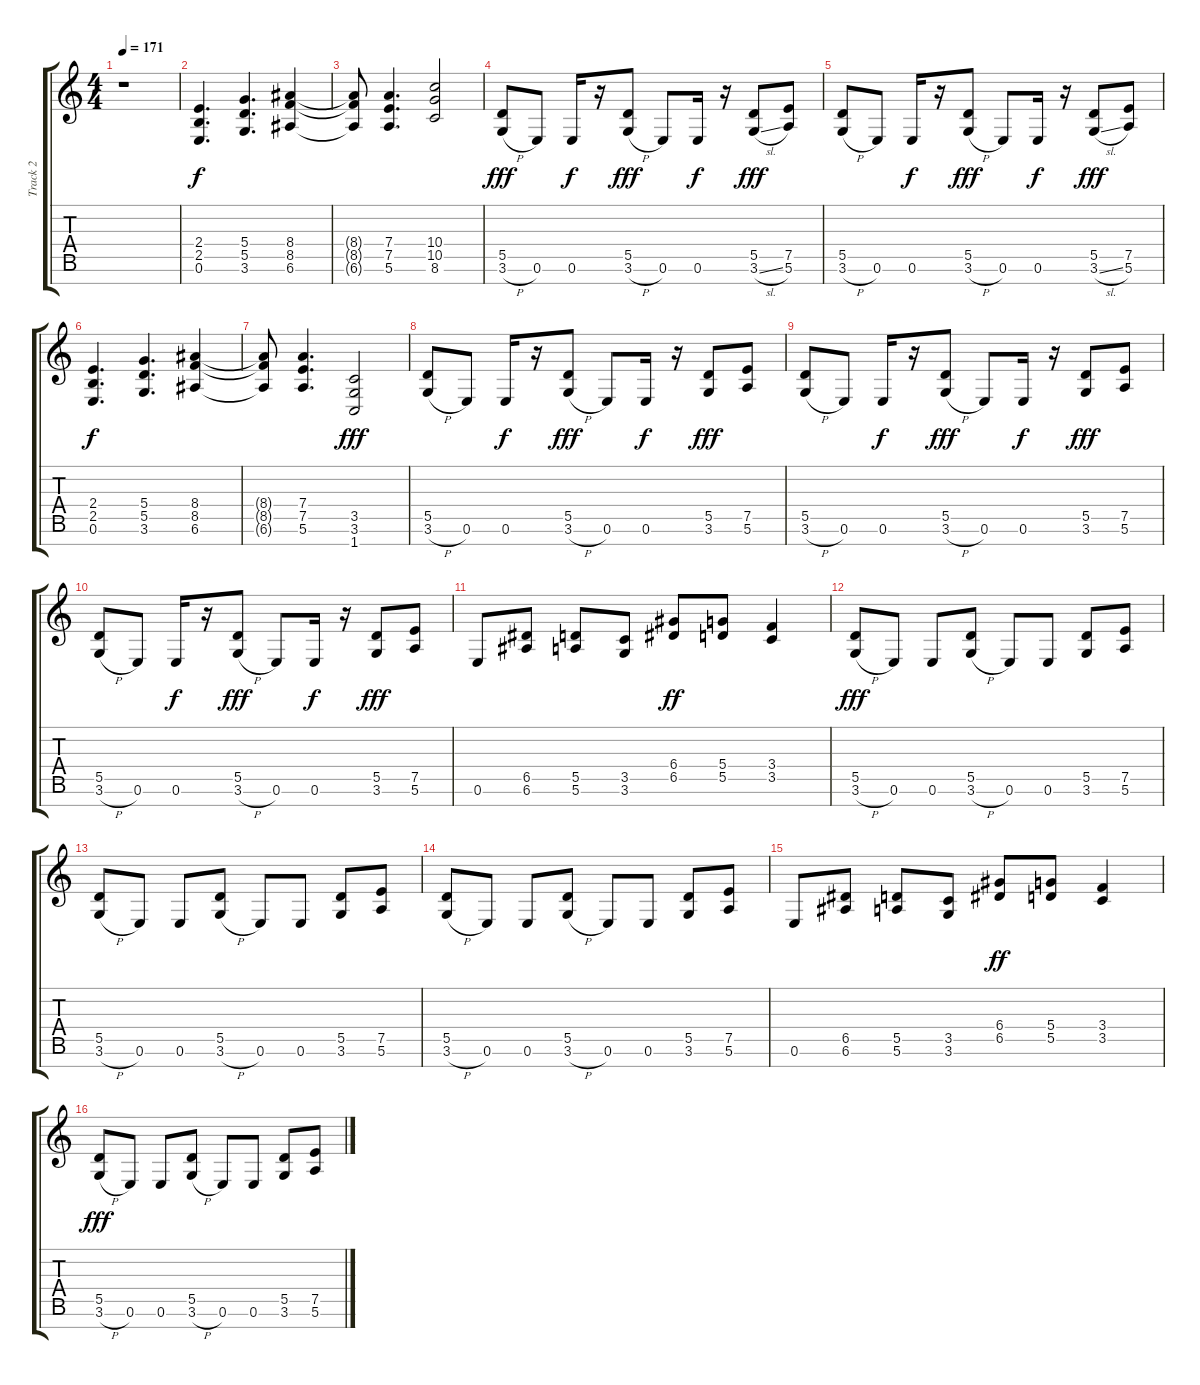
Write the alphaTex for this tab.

\track ("Track 2" "Track 2") {instrument distortionguitar}
\staff {score tabs}
\tuning (E4 B3 G3 D3 A2 E2 B1) {hide}
\ts (4 4)
\tempo 171
\clef g2
\ks c
r.1{dy f instrument distortionguitar} |
(2.4 2.5 0.6).4{d} (5.4 5.5 3.6).4{d} (8.4 8.5 6.6).4 |
(8.4{t} 8.5{t} 6.6{t}).8 (7.4 7.5 5.6).4{d} (10.4 10.5 8.6).2 |
(5.5 3.6{h}).8{dy fff volume 12} 0.6.8 0.6.16{dy f} r.16 (5.5 3.6{h}).8{dy fff} 0.6.8 0.6.16{dy f} r.16 (5.5 3.6{sl}).8{dy fff} (7.5 5.6).8 |
(5.5 3.6{h}).8 0.6.8 0.6.16{dy f} r.16 (5.5 3.6{h}).8{dy fff} 0.6.8 0.6.16{dy f} r.16 (5.5 3.6{sl}).8{dy fff} (7.5 5.6).8 |
(2.4 2.5 0.6).4{d dy f volume 16} (5.4 5.5 3.6).4{d} (8.4 8.5 6.6).4 |
(8.4{t} 8.5{t} 6.6{t}).8 (7.4 7.5 5.6).4{d} (3.5 3.6 1.7).2{dy fff} |
(5.5 3.6{h}).8 0.6.8 0.6.16{dy f} r.16 (5.5 3.6{h}).8{dy fff} 0.6.8 0.6.16{dy f} r.16 (5.5 3.6).8{dy fff} (7.5 5.6).8 |
(5.5 3.6{h}).8 0.6.8 0.6.16{dy f} r.16 (5.5 3.6{h}).8{dy fff} 0.6.8 0.6.16{dy f} r.16 (5.5 3.6).8{dy fff} (7.5 5.6).8 |
(5.5 3.6{h}).8 0.6.8 0.6.16{dy f} r.16 (5.5 3.6{h}).8{dy fff} 0.6.8 0.6.16{dy f} r.16 (5.5 3.6).8{dy fff} (7.5 5.6).8 |
0.6.8 (6.5 6.6).8 (5.5 5.6).8 (3.5 3.6).8 (6.4 6.5).8{dy ff} (5.4 5.5).8 (3.4 3.5).4 |
(5.5 3.6{h}).8{dy fff} 0.6.8 0.6.8 (5.5 3.6{h}).8 0.6.8 0.6.8 (5.5 3.6).8 (7.5 5.6).8 |
(5.5 3.6{h}).8 0.6.8 0.6.8 (5.5 3.6{h}).8 0.6.8 0.6.8 (5.5 3.6).8 (7.5 5.6).8 |
(5.5 3.6{h}).8 0.6.8 0.6.8 (5.5 3.6{h}).8 0.6.8 0.6.8 (5.5 3.6).8 (7.5 5.6).8 |
0.6.8 (6.5 6.6).8 (5.5 5.6).8 (3.5 3.6).8 (6.4 6.5).8{dy ff} (5.4 5.5).8 (3.4 3.5).4 |
(5.5 3.6{h}).8{dy fff} 0.6.8 0.6.8 (5.5 3.6{h}).8 0.6.8 0.6.8 (5.5 3.6).8 (7.5 5.6).8
